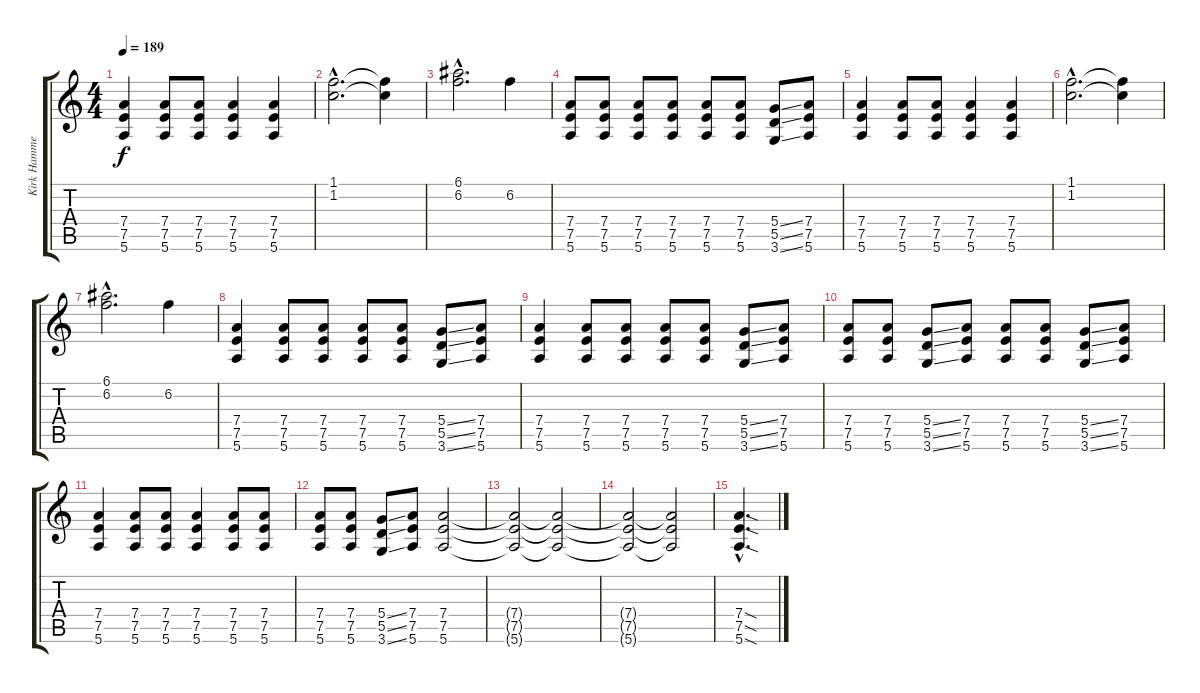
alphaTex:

\track ("Kirk Hammet (Ov. Gtr)" "Kirk Hamme") {instrument overdrivenguitar}
\staff {score tabs}
\tuning (E4 B3 G3 D3 A2 E2) {hide}
\ts (4 4)
\tempo 189
\clef g2
\ks c
(7.4 7.5 5.6).4{dy f} (7.4 7.5 5.6).8 (7.4 7.5 5.6).8 (7.4 7.5 5.6).4 (7.4 7.5 5.6).4 |
(1.1{hac} 1.2{hac}).2{d} (1.1{t} 1.2{t}).4 |
(6.1{hac} 6.2{hac}).2{d} 6.2.4 |
(7.4 7.5 5.6).8 (7.4 7.5 5.6).8 (7.4 7.5 5.6).8 (7.4 7.5 5.6).8 (7.4 7.5 5.6).8 (7.4 7.5 5.6).8 (5.4{ss} 5.5{ss} 3.6{ss}).8 (7.4 7.5 5.6).8 |
(7.4 7.5 5.6).4 (7.4 7.5 5.6).8 (7.4 7.5 5.6).8 (7.4 7.5 5.6).4 (7.4 7.5 5.6).4 |
(1.1{hac} 1.2{hac}).2{d} (1.1{t} 1.2{t}).4 |
(6.1{hac} 6.2{hac}).2{d} 6.2.4 |
(7.4 7.5 5.6).4 (7.4 7.5 5.6).8 (7.4 7.5 5.6).8 (7.4 7.5 5.6).8 (7.4 7.5 5.6).8 (5.4{ss} 5.5{ss} 3.6{ss}).8 (7.4 7.5 5.6).8 |
(7.4 7.5 5.6).4 (7.4 7.5 5.6).8 (7.4 7.5 5.6).8 (7.4 7.5 5.6).8 (7.4 7.5 5.6).8 (5.4{ss} 5.5{ss} 3.6{ss}).8 (7.4 7.5 5.6).8 |
(7.4 7.5 5.6).8 (7.4 7.5 5.6).8 (5.4{ss} 5.5{ss} 3.6{ss}).8 (7.4 7.5 5.6).8 (7.4 7.5 5.6).8 (7.4 7.5 5.6).8 (5.4{ss} 5.5{ss} 3.6{ss}).8 (7.4 7.5 5.6).8 |
(7.4 7.5 5.6).4 (7.4 7.5 5.6).8 (7.4 7.5 5.6).8 (7.4 7.5 5.6).4 (7.4 7.5 5.6).8 (7.4 7.5 5.6).8 |
(7.4 7.5 5.6).8 (7.4 7.5 5.6).8 (5.4{ss} 5.5{ss} 3.6{ss}).8 (7.4 7.5 5.6).8 (7.4 7.5 5.6).2 |
(7.4{t} 7.5{t} 5.6{t}).2 (7.4{t} 7.5{t} 5.6{t}).2 |
(7.4{t} 7.5{t} 5.6{t}).2 (7.4{t} 7.5{t} 5.6{t}).2 |
(7.4{sod hac} 7.5{sod hac} 5.6{sod hac}).4{d}
